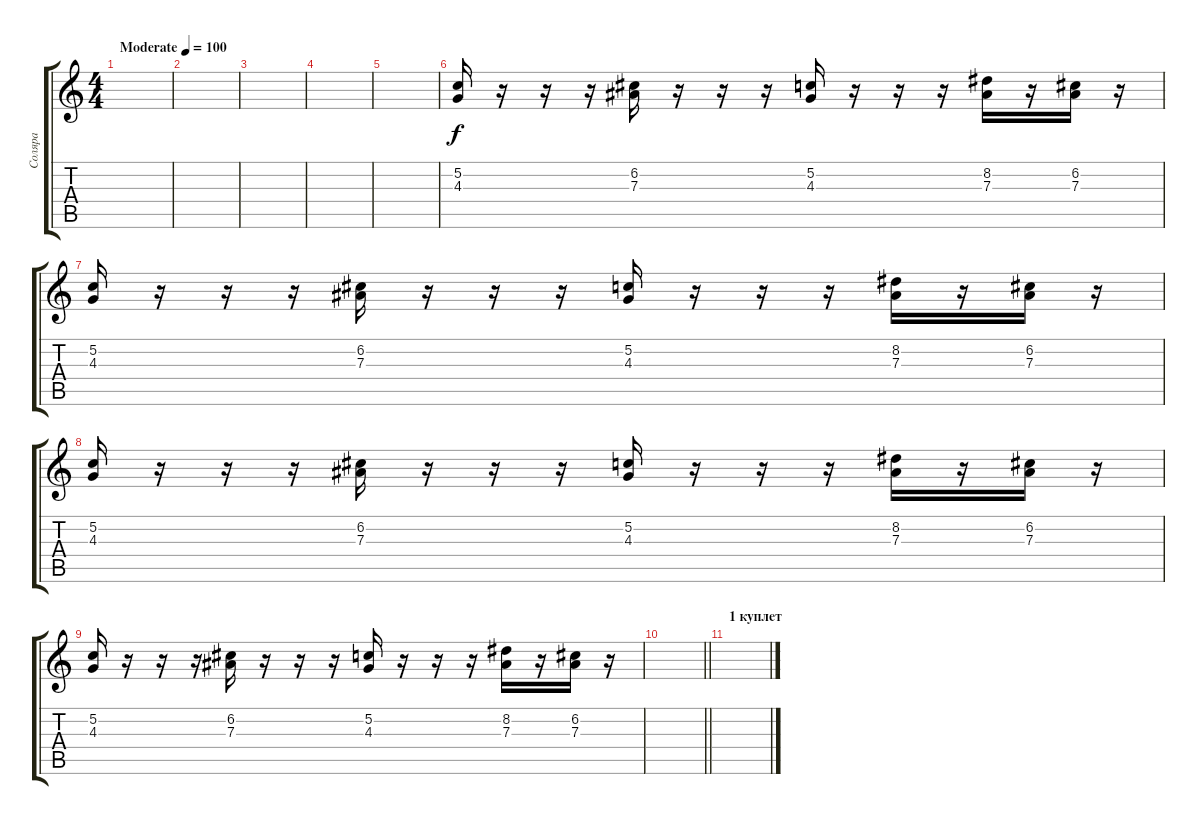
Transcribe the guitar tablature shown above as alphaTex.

\track ("Соляра" "Соляра") {instrument overdrivenguitar}
\staff {score tabs}
\tuning (C4 G3 Eb3 Bb2 F2 C2) {hide}
\ts (4 4)
\tempo (100 "Moderate")
\clef g2
\ks c
|
|
|
|
|
(5.2 4.3).16 r.16 r.16 r.16 (6.2 7.3).16 r.16 r.16 r.16 (5.2 4.3).16 r.16 r.16 r.16 (8.2 7.3).16 r.16 (6.2 7.3).16 r.16 |
(5.2 4.3).16 r.16 r.16 r.16 (6.2 7.3).16 r.16 r.16 r.16 (5.2 4.3).16 r.16 r.16 r.16 (8.2 7.3).16 r.16 (6.2 7.3).16 r.16 |
(5.2 4.3).16 r.16 r.16 r.16 (6.2 7.3).16 r.16 r.16 r.16 (5.2 4.3).16 r.16 r.16 r.16 (8.2 7.3).16 r.16 (6.2 7.3).16 r.16 |
(5.2 4.3).16 r.16 r.16 r.16 (6.2 7.3).16 r.16 r.16 r.16 (5.2 4.3).16 r.16 r.16 r.16 (8.2 7.3).16 r.16 (6.2 7.3).16 r.16 |
\barLineRight lightlight
|
\section ("" "1 куплет")
